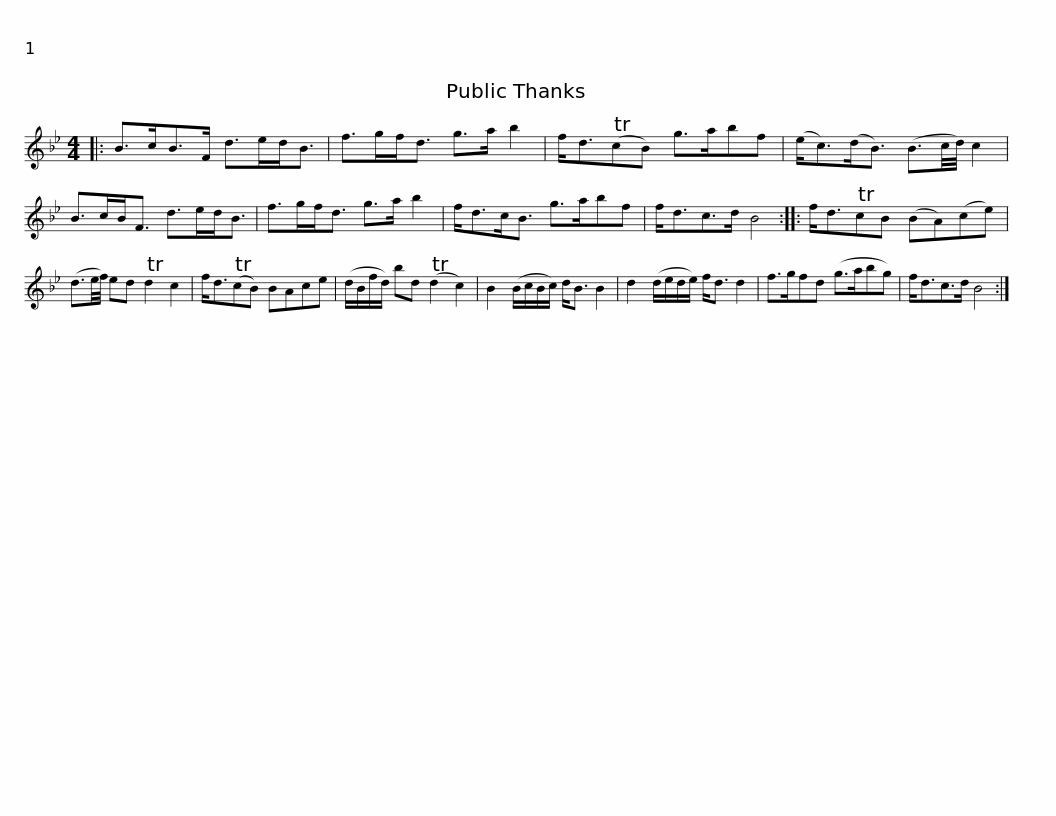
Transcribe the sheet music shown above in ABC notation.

X:1
L:1/8
M:4/4
I:linebreak $
K:Bb
V:1 treble
V:1
|: B>cB>F d>ed<B | f>gf<d g>a b2 | f<d(TcB) g>abf | (e<c)(d<B) (B3/2c/4d/4) c2 |$ B>cB<F d>ed<B | %5
 f>gf<d g>a b2 | f<dc<B g>abf | f<dc>d B4 :: f<dTcB (BA)(ce) |$ (d3/2e/4f/4) ed Td2 c2 | %10
 f<d(TcB) BAce | (d/B/f/d/) bd (Td2 c2) | B2 (B/c/B/c/) d<B B2 | d2 (d/e/d/e/) f<d d2 |$ f>gfd (g>abg) | %15
 f<dc>d B4 :| %16
